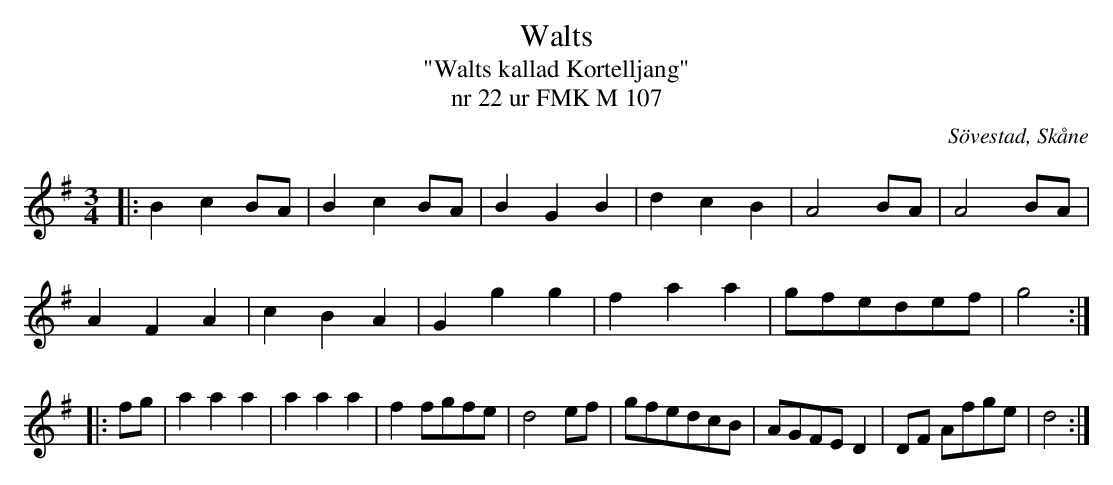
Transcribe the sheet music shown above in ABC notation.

X:1
T:Walts
T:"Walts kallad Kortelljang"
T:nr 22 ur FMK M 107
O:Sövestad, Skåne
M:3/4
L:1/8
K:G
|: B2c2BA | B2c2BA | B2G2B2| d2c2B2 | A4 BA | A4 BA |
 A2F2A2 | c2B2A2|G2g2g2 | f2a2a2 | gfedef | g4 :|
|: fg | a2a2a2 | a2a2a2 | f2fgfe | d4 ef | gfedcB | AGFE D2 | DF Afge | d4:|
